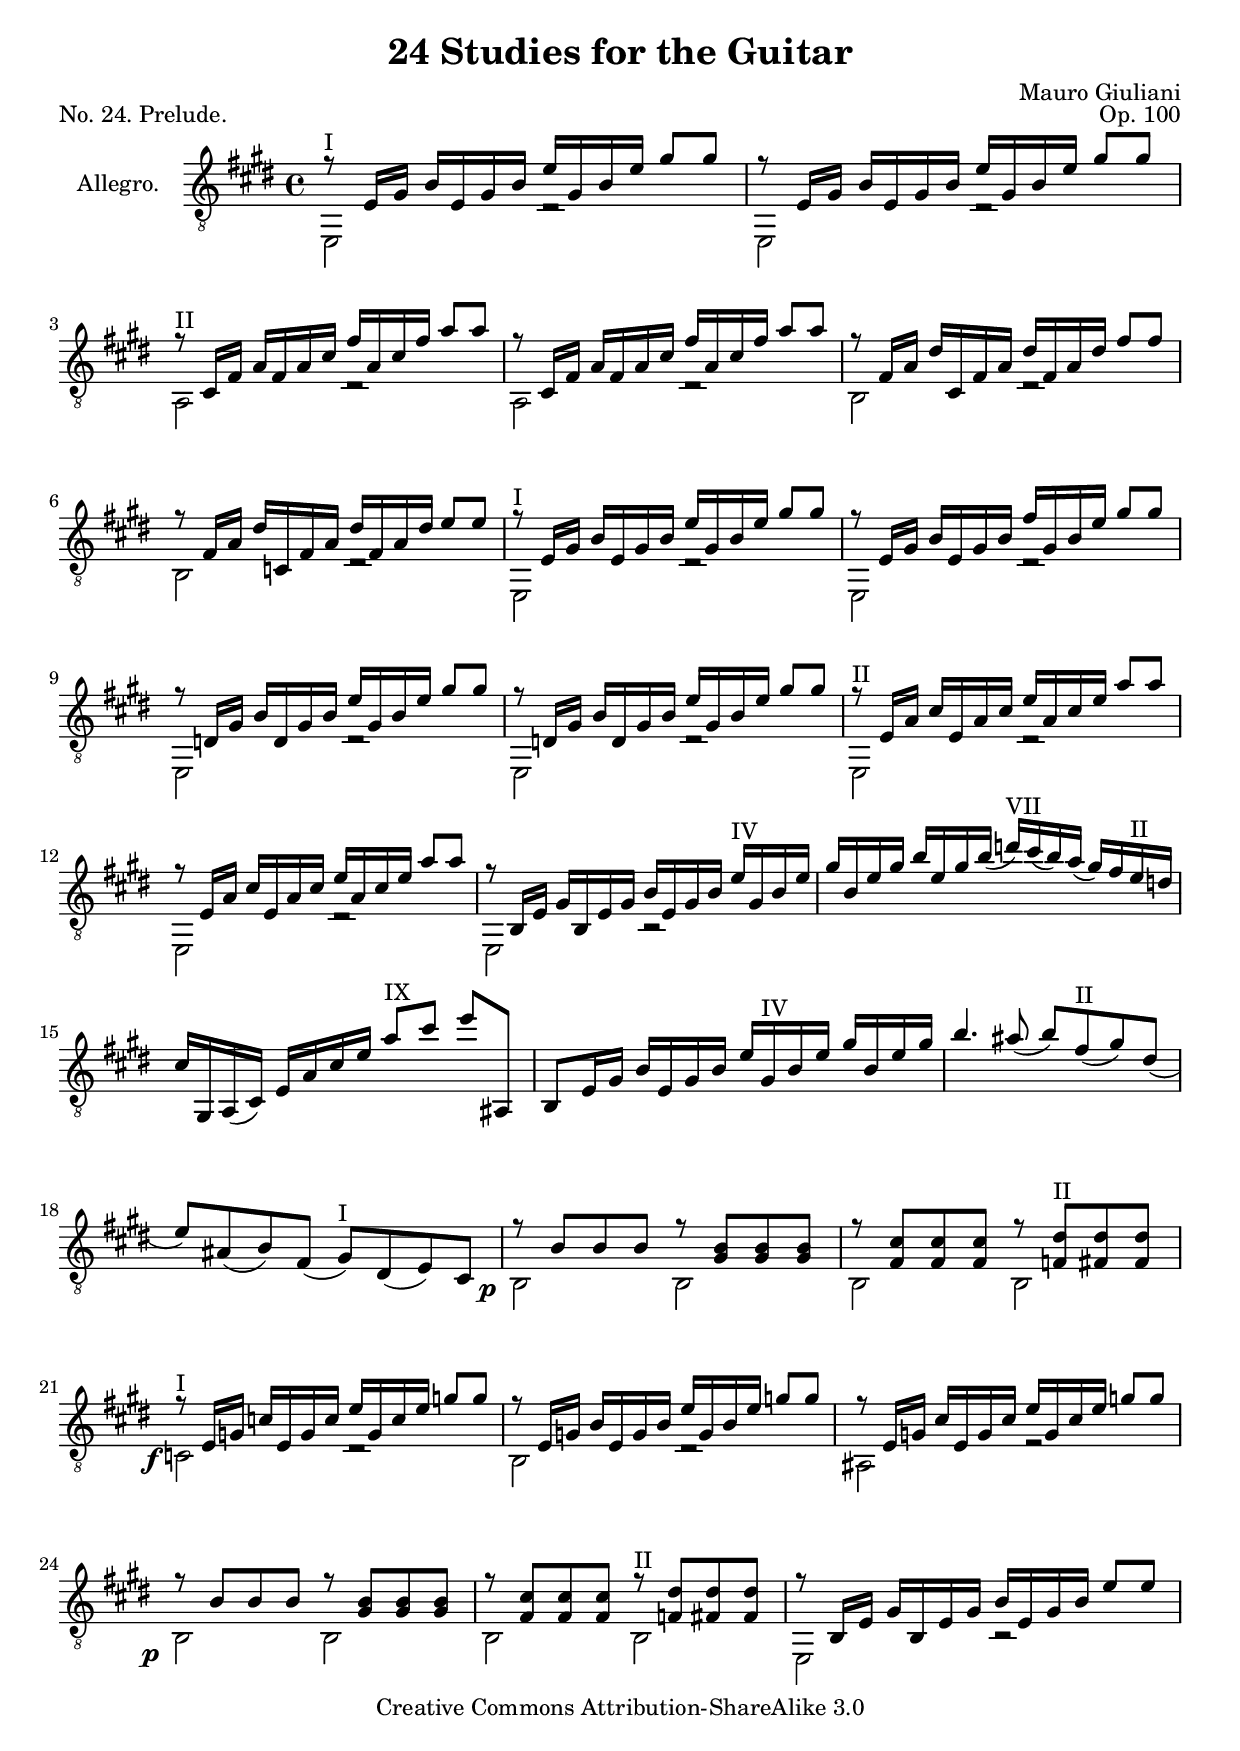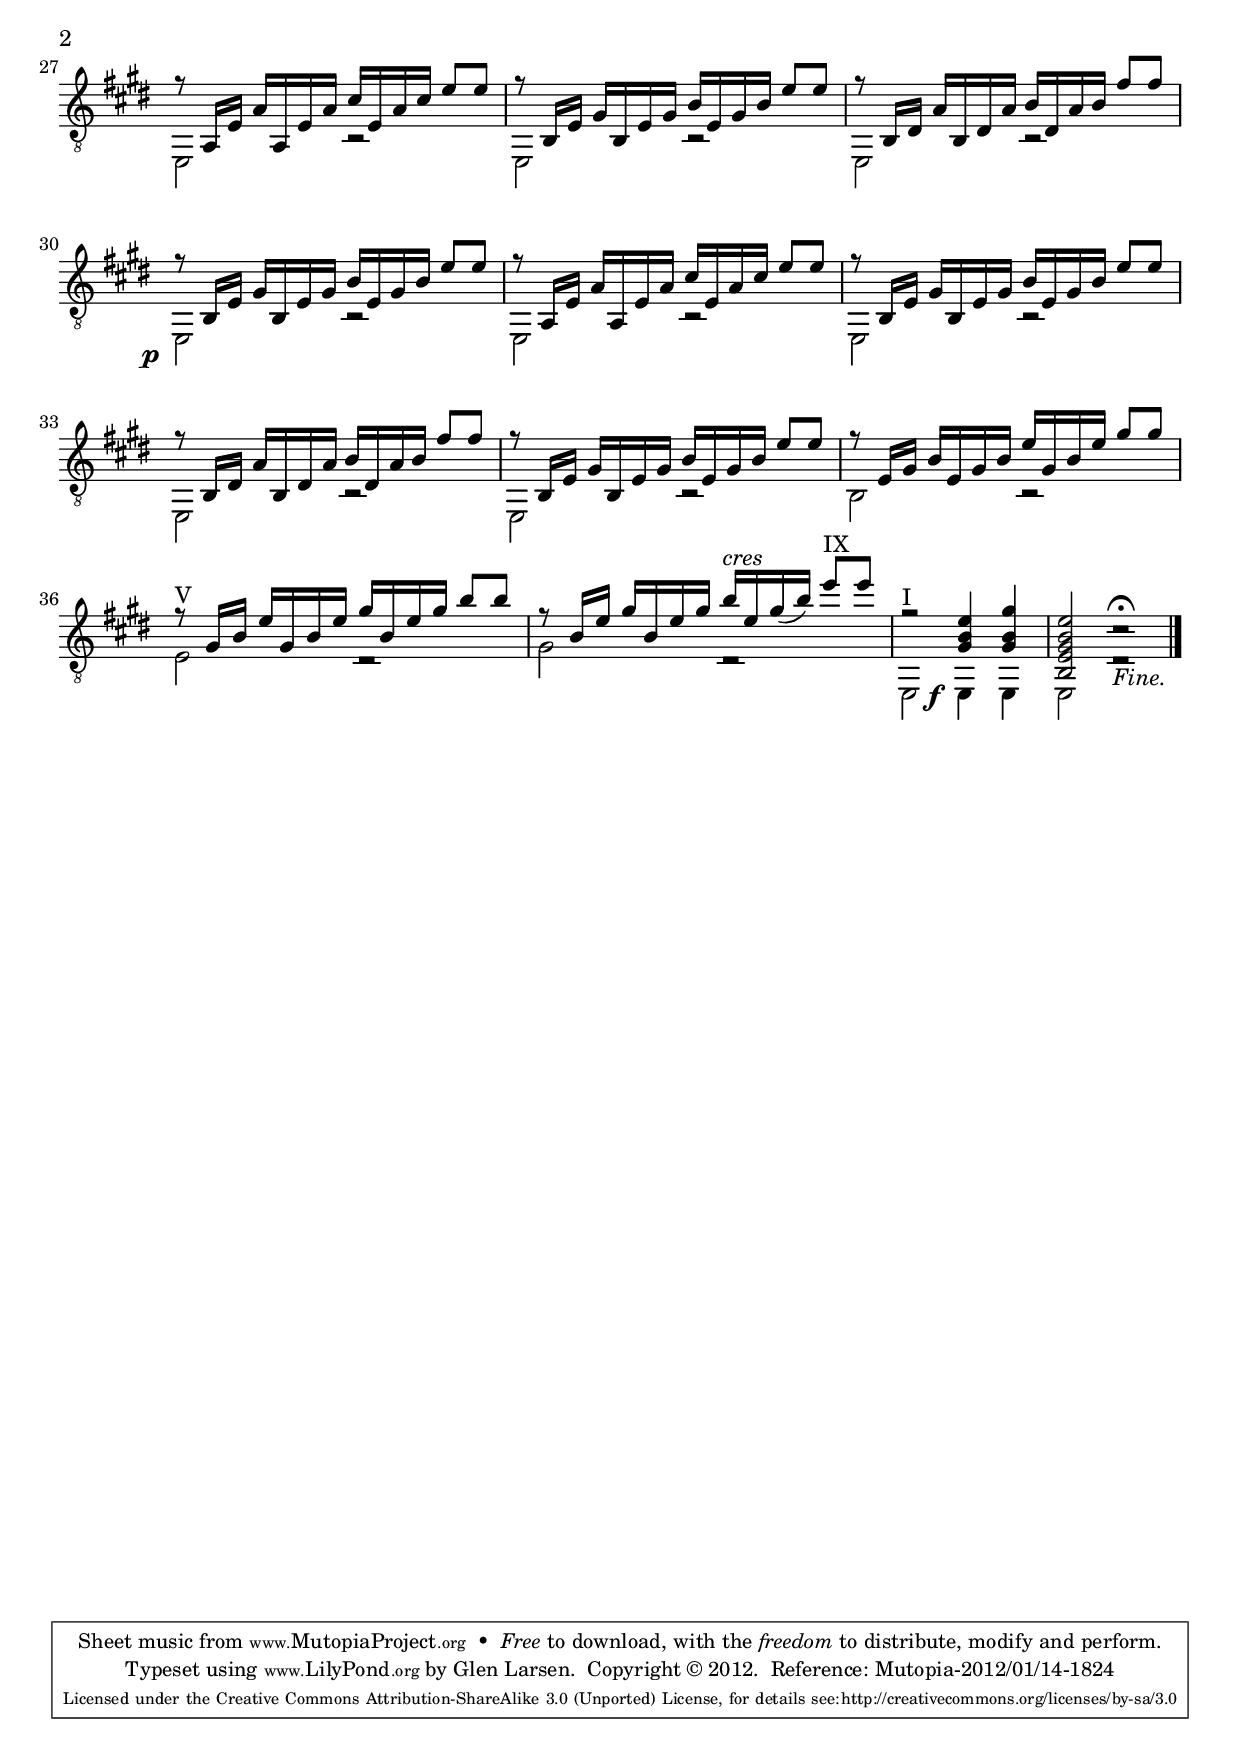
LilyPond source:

\version "2.14.2"

\header {
  title = "24 Studies for the Guitar"
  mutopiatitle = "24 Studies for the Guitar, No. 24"
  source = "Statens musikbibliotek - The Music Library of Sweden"
  composer = "Mauro Giuliani"
  opus = "Op. 100"
  year = "1819"
  piece = "No. 24. Prelude."
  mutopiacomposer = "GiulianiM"
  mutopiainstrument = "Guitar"
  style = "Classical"
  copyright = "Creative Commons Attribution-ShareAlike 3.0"
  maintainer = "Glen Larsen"
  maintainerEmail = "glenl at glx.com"
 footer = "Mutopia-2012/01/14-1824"
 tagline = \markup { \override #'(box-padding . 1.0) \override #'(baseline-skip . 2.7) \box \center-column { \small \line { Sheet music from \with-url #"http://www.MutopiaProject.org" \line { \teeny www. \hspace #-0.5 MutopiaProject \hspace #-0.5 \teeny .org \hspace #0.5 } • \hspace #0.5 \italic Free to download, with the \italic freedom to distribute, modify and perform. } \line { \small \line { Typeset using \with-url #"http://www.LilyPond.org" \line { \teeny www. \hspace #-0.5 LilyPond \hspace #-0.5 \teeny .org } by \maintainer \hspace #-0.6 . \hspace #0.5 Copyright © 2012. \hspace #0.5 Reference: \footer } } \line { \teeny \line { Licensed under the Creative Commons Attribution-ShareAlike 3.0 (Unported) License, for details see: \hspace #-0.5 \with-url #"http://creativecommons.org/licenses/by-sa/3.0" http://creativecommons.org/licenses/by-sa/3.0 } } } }
}

\layout {
  indent = 60\pt
  short-indent = 0\pt
  ragged-last-bottom = ##f
}

global = {
  \time 4/4
  \key e \major
}

upperVoice = \relative c {
  \voiceOne
  \slurDown
  r8^I e16[ gis] b[ e, gis b] e[ gis, b e] gis8[ gis] |
  r8 e,16[ gis] b[ e, gis b] e[ gis, b e] gis8[ gis] |

  r8^II cis,,16[ fis] a[ fis a cis] fis[ a, cis fis] a8[ a] |
  r8 cis,,16[ fis] a[ fis a cis] fis[ a, cis fis] a8[ a] |
  %{ TECLA makes this edit (cfa -> fac)
     I have chosen here to retain the original
  r8^II fis,16[ a] cis[ fis, a cis] fis[ a, cis fis] a8[ a] |
  r8 fis,16[ a] cis[ fis, a cis] fis[ a, cis fis] a8[ a] |
  %}

  r8 fis,16[ a] dis[ cis, fis a] dis[ fis, a dis] fis8[ fis] |

  r8 fis,16[ a] dis[ c, fis a] dis[ fis, a dis] e8[ e] |
  r8^I e,16[ gis] b[ e, gis b] e[ gis, b e] gis8[ gis] |
  r8 e,16[ gis] b[ e, gis b] fis'[ gis, b e] gis8[ gis] |

  r8 d,16[ gis] b[ d, gis b] e[ gis, b e] gis8[ gis] |
  r8 d,16[ gis] b[ d, gis b] e[ gis, b e] gis8[ gis] |
  r8^II e,16[ a] cis[ e, a cis] e[ a, cis e] a8[ a] |

  r8 e,16[ a] cis[ e, a cis] e[ a, cis e] a8[ a] |
  r8 b,,16[ e] gis[ b, e gis] b[ e, gis b] e^IV[ gis, b e] |
  gis16[ b, e gis] b[ e, gis b(] d)^VII[ cis( b) a(] gis)[ fis e^II d] |

  cis16[ gis, a( cis)] e[ a cis e] a8^IX[ cis] e[ ais,,,] |
  b8[ e16 gis] b[ e, gis b] e[ gis,^IV b e] gis[ b, e gis] |
  b4. ais8( b8)[ fis^II( gis) dis(] |
  e8)[ ais,( b) fis(] gis^I)[ dis( e) cis] |

  r8 b'8[ b b] r <gis b>8[ <gis b> <gis b> ] |
  r8 <fis cis'>8[ <fis cis'> <fis cis'> ] r <f dis'>8^II[ <fis dis'> <fis dis'> ] |
  r8^I e16[ g] c[ e, g c] e[ g, c e] g8[ g] |
  r8 e,16[ g] b[ e, g b] e[ g, b e] g8[ g] |

  r8 e,16[ g] cis[ e, g cis] e[ g, cis e] g8[ g] |
  r8 b,[ b b] r <gis b>8[ <gis b> <gis b> ] |
  r8 <fis cis'>8[ <fis cis'> <fis cis'> ] r^II <f dis'>8[ <fis dis'> <fis dis'> ] |
  r8 b,16[ e] gis[ b, e gis] b[ e, gis b] e8[ e] |

  r8 a,,16[ e'] a[ a, e' a] cis[ e, a cis] e8[ e] |
  r8 b,16[ e] gis[ b, e gis] b[ e, gis b] e8[ e] |
  r8 b,16[ dis] a'[ b, dis a'] b[ dis, a' b] fis'8[ fis] |

  r8 b,,16[ e] gis[ b, e gis] b[ e, gis b] e8[ e] |
  r8 a,,16[ e'] a[ a, e' a] cis[ e, a cis] e8[ e] |
  r8 b,16[ e] gis[ b, e gis] b[ e, gis b] e8[ e] |

  r8 b,16[ dis] a'[ b, dis a'] b[ dis, a' b] fis'8[ fis] |
  r8 b,,16[ e] gis[ b, e gis] b[ e, gis b] e8[ e] |
  r8 e,16[ gis] b[ e, gis b] e[ gis, b e] gis8[ gis] |

  r8^V gis,16[ b] e[ gis, b e] gis[ b, e gis] b8[ b] |
  r8 b,16[ e] gis[ b, e gis] b^\markup{\italic cres} [ e, gis( b)] e8^IX[ e] |
  r2^I <gis,, b e>4 <gis b gis'>4 |
  <b, e gis b e>2 c'\rest^\fermata |

  \bar "|."
}

lowerVoice = \relative c, {
  \voiceTwo
  e2 d'2\rest |
  e,2 d'2\rest |

  a2 d2\rest |
  a2 d2\rest |
  b2 d2\rest |

  b2 d2\rest |
  e,2 d'2\rest |
  e,2 d'2\rest |

  e,2 d'2\rest |
  e,2 d'2\rest |
  e,2 d'2\rest |

  e,2 d'2\rest |
  e,2 b'2\rest |
  s1 |

  % originally full-measure rests
  \repeat unfold 4 { s1 | }

  \once\override DynamicText #'extra-offset = #'( -3 . 3)
  b2_\p b |
  b2 b |
  \once\override DynamicText #'extra-offset = #'( -3 . 2)
  c2_\f d\rest |
  b2 d\rest |

  ais2 r |
  \once\override DynamicText #'extra-offset = #'( -3 . 2)
  b2_\p b |
  b2 b |
  e,2 b'\rest |

  e,2 b'\rest |
  e,2 b'\rest |
  e,2 b'\rest |

  \once\override DynamicText #'extra-offset = #'( -3 . 2)
  e,2\p b'\rest |
  e,2 b'\rest |
  e,2 b'\rest |

  e,2 b'\rest |
  e,2 b'\rest |
  b2 b\rest |

  e2 d\rest |
  gis2 d\rest |

  e,2 \once\override DynamicText #'extra-offset = #'( -3 . 2)
  e4_\f e |
  e2 d'\rest_\markup{\italic Fine.}
}

\score {
  <<
    \new Staff = "Guitar"
    <<
      \global
      \set Staff.instrumentName = #"Allegro."
      \set Staff.midiInstrument = #"acoustic guitar (nylon)"
      \mergeDifferentlyHeadedOn
      \mergeDifferentlyDottedOn
      \clef "treble_8"
      \context Voice = "upperVoice" \upperVoice
      \context Voice = "lowerVoice" \lowerVoice
    >>
  >>
  \layout {}
  \midi {
    \context {
      \Score
      tempoWholesPerMinute = #(ly:make-moment 110 4)
    }
  }
}
